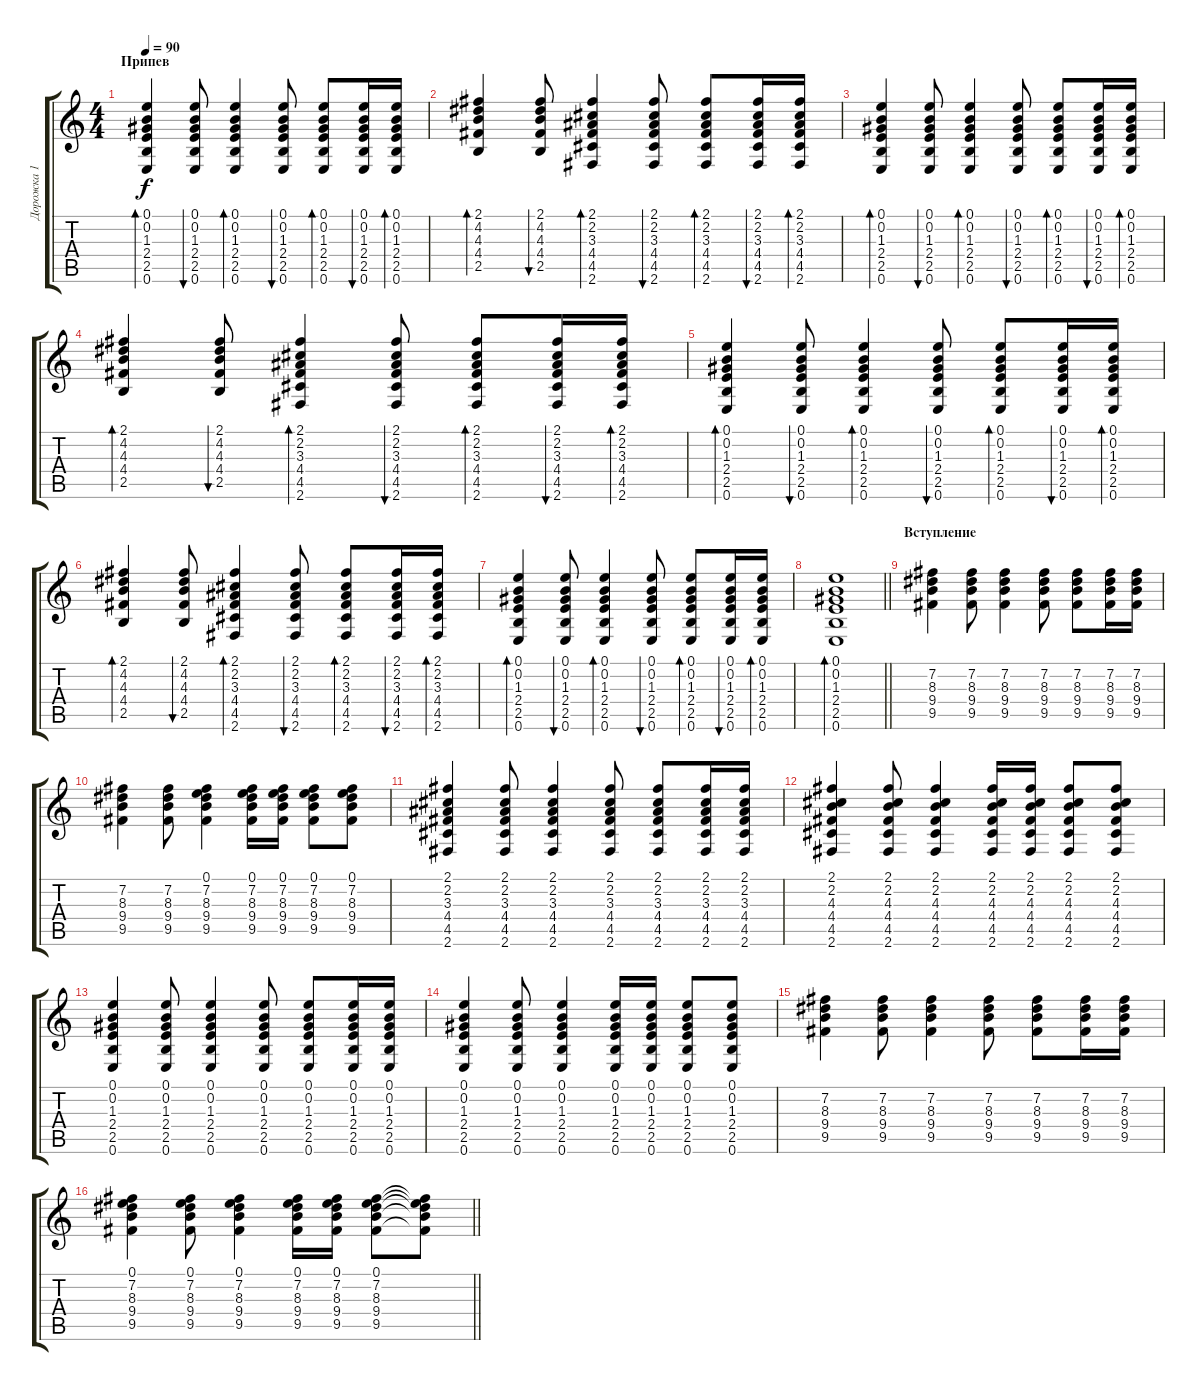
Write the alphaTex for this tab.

\track ("Дорожка 1" "Дорожка 1") {instrument acousticguitarsteel}
\staff {score tabs}
\tuning (E4 B3 G3 D3 A2 E2) {hide}
\ts (4 4)
\section ("" "Припев")
\tempo 90
\clef g2
\ks c
(0.1 0.2 1.3 2.4 2.5 0.6).4{bd 60 dy f} (0.1 0.2 1.3 2.4 2.5 0.6).8{bu 60} (0.1 0.2 1.3 2.4 2.5 0.6).4{bd 60} (0.1 0.2 1.3 2.4 2.5 0.6).8{bu 60} (0.1 0.2 1.3 2.4 2.5 0.6).8{bd 60} (0.1 0.2 1.3 2.4 2.5 0.6).16{bu 60} (0.1 0.2 1.3 2.4 2.5 0.6).16{bd 60} |
(2.1 4.2 4.3 4.4 2.5).4{bd 60} (2.1 4.2 4.3 4.4 2.5).8{bu 60} (2.1 2.2 3.3 4.4 4.5 2.6).4{bd 60} (2.1 2.2 3.3 4.4 4.5 2.6).8{bu 60} (2.1 2.2 3.3 4.4 4.5 2.6).8{bd 60} (2.1 2.2 3.3 4.4 4.5 2.6).16{bu 60} (2.1 2.2 3.3 4.4 4.5 2.6).16{bd 60} |
(0.1 0.2 1.3 2.4 2.5 0.6).4{bd 60} (0.1 0.2 1.3 2.4 2.5 0.6).8{bu 60} (0.1 0.2 1.3 2.4 2.5 0.6).4{bd 60} (0.1 0.2 1.3 2.4 2.5 0.6).8{bu 60} (0.1 0.2 1.3 2.4 2.5 0.6).8{bd 60} (0.1 0.2 1.3 2.4 2.5 0.6).16{bu 60} (0.1 0.2 1.3 2.4 2.5 0.6).16{bd 60} |
(2.1 4.2 4.3 4.4 2.5).4{bd 60} (2.1 4.2 4.3 4.4 2.5).8{bu 60} (2.1 2.2 3.3 4.4 4.5 2.6).4{bd 60} (2.1 2.2 3.3 4.4 4.5 2.6).8{bu 60} (2.1 2.2 3.3 4.4 4.5 2.6).8{bd 60} (2.1 2.2 3.3 4.4 4.5 2.6).16{bu 60} (2.1 2.2 3.3 4.4 4.5 2.6).16{bd 60} |
(0.1 0.2 1.3 2.4 2.5 0.6).4{bd 60} (0.1 0.2 1.3 2.4 2.5 0.6).8{bu 60} (0.1 0.2 1.3 2.4 2.5 0.6).4{bd 60} (0.1 0.2 1.3 2.4 2.5 0.6).8{bu 60} (0.1 0.2 1.3 2.4 2.5 0.6).8{bd 60} (0.1 0.2 1.3 2.4 2.5 0.6).16{bu 60} (0.1 0.2 1.3 2.4 2.5 0.6).16{bd 60} |
(2.1 4.2 4.3 4.4 2.5).4{bd 60} (2.1 4.2 4.3 4.4 2.5).8{bu 60} (2.1 2.2 3.3 4.4 4.5 2.6).4{bd 60} (2.1 2.2 3.3 4.4 4.5 2.6).8{bu 60} (2.1 2.2 3.3 4.4 4.5 2.6).8{bd 60} (2.1 2.2 3.3 4.4 4.5 2.6).16{bu 60} (2.1 2.2 3.3 4.4 4.5 2.6).16{bd 60} |
(0.1 0.2 1.3 2.4 2.5 0.6).4{bd 60} (0.1 0.2 1.3 2.4 2.5 0.6).8{bu 60} (0.1 0.2 1.3 2.4 2.5 0.6).4{bd 60} (0.1 0.2 1.3 2.4 2.5 0.6).8{bu 60} (0.1 0.2 1.3 2.4 2.5 0.6).8{bd 60} (0.1 0.2 1.3 2.4 2.5 0.6).16{bu 60} (0.1 0.2 1.3 2.4 2.5 0.6).16{bd 60} |
\barLineRight lightlight
(0.1 0.2 1.3 2.4 2.5 0.6).1{bd 60} |
\section ("" "Вступление")
(7.2 8.3 9.4 9.5).4{volume 10} (7.2 8.3 9.4 9.5).8 (7.2 8.3 9.4 9.5).4 (7.2 8.3 9.4 9.5).8 (7.2 8.3 9.4 9.5).8 (7.2 8.3 9.4 9.5).16 (7.2 8.3 9.4 9.5).16 |
(7.2 8.3 9.4 9.5).4 (7.2 8.3 9.4 9.5).8 (0.1 7.2 8.3 9.4 9.5).4 (0.1 7.2 8.3 9.4 9.5).16 (0.1 7.2 8.3 9.4 9.5).16 (0.1 7.2 8.3 9.4 9.5).8 (0.1 7.2 8.3 9.4 9.5).8 |
(2.1 2.2 3.3 4.4 4.5 2.6).4 (2.1 2.2 3.3 4.4 4.5 2.6).8 (2.1 2.2 3.3 4.4 4.5 2.6).4 (2.1 2.2 3.3 4.4 4.5 2.6).8 (2.1 2.2 3.3 4.4 4.5 2.6).8 (2.1 2.2 3.3 4.4 4.5 2.6).16 (2.1 2.2 3.3 4.4 4.5 2.6).16 |
(2.1 2.2 4.3 4.4 4.5 2.6).4 (2.1 2.2 4.3 4.4 4.5 2.6).8 (2.1 2.2 4.3 4.4 4.5 2.6).4 (2.1 2.2 4.3 4.4 4.5 2.6).16 (2.1 2.2 4.3 4.4 4.5 2.6).16 (2.1 2.2 4.3 4.4 4.5 2.6).8 (2.1 2.2 4.3 4.4 4.5 2.6).8 |
(0.1 0.2 1.3 2.4 2.5 0.6).4 (0.1 0.2 1.3 2.4 2.5 0.6).8 (0.1 0.2 1.3 2.4 2.5 0.6).4 (0.1 0.2 1.3 2.4 2.5 0.6).8 (0.1 0.2 1.3 2.4 2.5 0.6).8 (0.1 0.2 1.3 2.4 2.5 0.6).16 (0.1 0.2 1.3 2.4 2.5 0.6).16 |
(0.1 0.2 1.3 2.4 2.5 0.6).4 (0.1 0.2 1.3 2.4 2.5 0.6).8 (0.1 0.2 1.3 2.4 2.5 0.6).4 (0.1 0.2 1.3 2.4 2.5 0.6).16 (0.1 0.2 1.3 2.4 2.5 0.6).16 (0.1 0.2 1.3 2.4 2.5 0.6).8 (0.1 0.2 1.3 2.4 2.5 0.6).8 |
(7.2 8.3 9.4 9.5).4 (7.2 8.3 9.4 9.5).8 (7.2 8.3 9.4 9.5).4 (7.2 8.3 9.4 9.5).8 (7.2 8.3 9.4 9.5).8 (7.2 8.3 9.4 9.5).16 (7.2 8.3 9.4 9.5).16 |
\barLineRight lightlight
(0.1 7.2 8.3 9.4 9.5).4 (0.1 7.2 8.3 9.4 9.5).8 (0.1 7.2 8.3 9.4 9.5).4 (0.1 7.2 8.3 9.4 9.5).16 (0.1 7.2 8.3 9.4 9.5).16 (0.1 7.2 8.3 9.4 9.5).8 (0.1{t} 7.2{t} 8.3{t} 9.4{t} 9.5{t}).8
